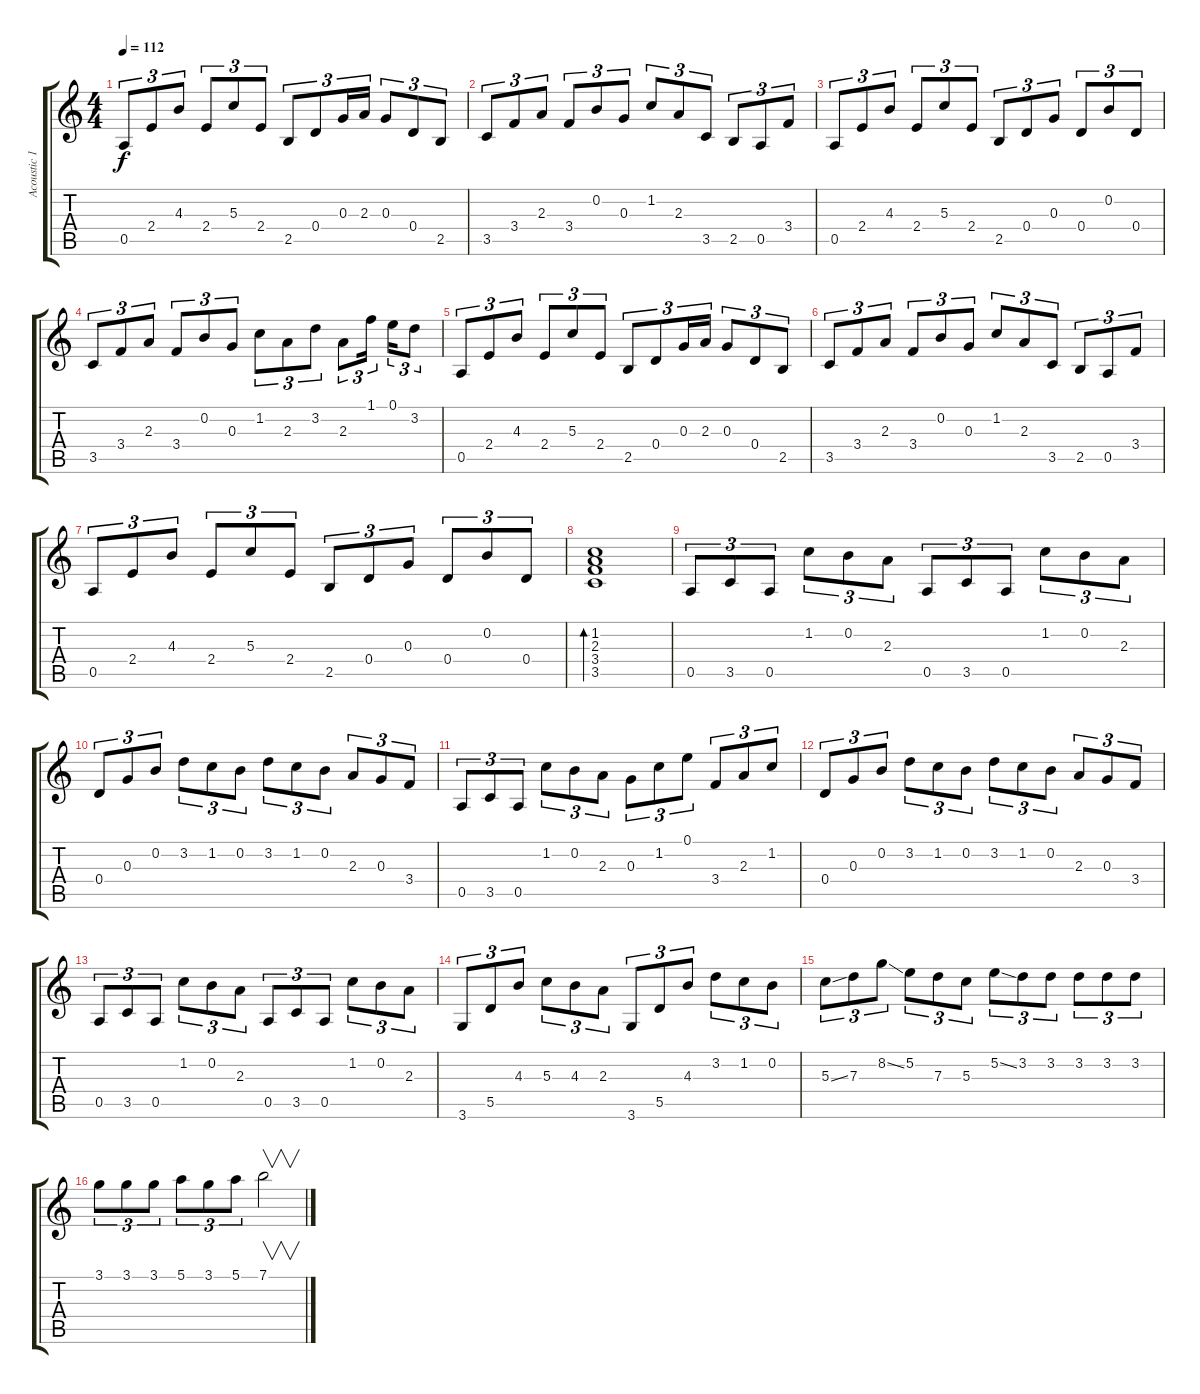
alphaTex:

\track ("Acoustic 1" "Acoustic 1") {instrument acousticguitarsteel}
\staff {score tabs}
\tuning (E4 B3 G3 D3 A2 E2) {hide}
\ts (4 4)
\tempo 112
\clef g2
\ks c
0.5.8{tu (3 2) dy f instrument acousticguitarsteel} 2.4.8{tu (3 2)} 4.3.8{tu (3 2)} 2.4.8{tu (3 2)} 5.3.8{tu (3 2)} 2.4.8{tu (3 2)} 2.5.8{tu (3 2)} 0.4.8{tu (3 2)} 0.3.16{tu (3 2)} 2.3.16{tu (3 2)} 0.3.8{tu (3 2)} 0.4.8{tu (3 2)} 2.5.8{tu (3 2)} |
3.5.8{tu (3 2)} 3.4.8{tu (3 2)} 2.3.8{tu (3 2)} 3.4.8{tu (3 2)} 0.2.8{tu (3 2)} 0.3.8{tu (3 2)} 1.2.8{tu (3 2)} 2.3.8{tu (3 2)} 3.5.8{tu (3 2)} 2.5.8{tu (3 2)} 0.5.8{tu (3 2)} 3.4.8{tu (3 2)} |
0.5.8{tu (3 2)} 2.4.8{tu (3 2)} 4.3.8{tu (3 2)} 2.4.8{tu (3 2)} 5.3.8{tu (3 2)} 2.4.8{tu (3 2)} 2.5.8{tu (3 2)} 0.4.8{tu (3 2)} 0.3.8{tu (3 2)} 0.4.8{tu (3 2)} 0.2.8{tu (3 2)} 0.4.8{tu (3 2)} |
3.5.8{tu (3 2)} 3.4.8{tu (3 2)} 2.3.8{tu (3 2)} 3.4.8{tu (3 2)} 0.2.8{tu (3 2)} 0.3.8{tu (3 2)} 1.2.8{tu (3 2)} 2.3.8{tu (3 2)} 3.2.8{tu (3 2)} 2.3.8{tu (3 2)} 1.1.16{tu (3 2)} 0.1.16{tu (3 2)} 3.2.8{tu (3 2)} |
0.5.8{tu (3 2)} 2.4.8{tu (3 2)} 4.3.8{tu (3 2)} 2.4.8{tu (3 2)} 5.3.8{tu (3 2)} 2.4.8{tu (3 2)} 2.5.8{tu (3 2)} 0.4.8{tu (3 2)} 0.3.16{tu (3 2)} 2.3.16{tu (3 2)} 0.3.8{tu (3 2)} 0.4.8{tu (3 2)} 2.5.8{tu (3 2)} |
3.5.8{tu (3 2)} 3.4.8{tu (3 2)} 2.3.8{tu (3 2)} 3.4.8{tu (3 2)} 0.2.8{tu (3 2)} 0.3.8{tu (3 2)} 1.2.8{tu (3 2)} 2.3.8{tu (3 2)} 3.5.8{tu (3 2)} 2.5.8{tu (3 2)} 0.5.8{tu (3 2)} 3.4.8{tu (3 2)} |
0.5.8{tu (3 2)} 2.4.8{tu (3 2)} 4.3.8{tu (3 2)} 2.4.8{tu (3 2)} 5.3.8{tu (3 2)} 2.4.8{tu (3 2)} 2.5.8{tu (3 2)} 0.4.8{tu (3 2)} 0.3.8{tu (3 2)} 0.4.8{tu (3 2)} 0.2.8{tu (3 2)} 0.4.8{tu (3 2)} |
(1.2 2.3 3.4 3.5).1{bd 240} |
0.5.8{tu (3 2)} 3.5.8{tu (3 2)} 0.5.8{tu (3 2)} 1.2.8{tu (3 2)} 0.2.8{tu (3 2)} 2.3.8{tu (3 2)} 0.5.8{tu (3 2)} 3.5.8{tu (3 2)} 0.5.8{tu (3 2)} 1.2.8{tu (3 2)} 0.2.8{tu (3 2)} 2.3.8{tu (3 2)} |
0.4.8{tu (3 2)} 0.3.8{tu (3 2)} 0.2.8{tu (3 2)} 3.2.8{tu (3 2)} 1.2.8{tu (3 2)} 0.2.8{tu (3 2)} 3.2.8{tu (3 2)} 1.2.8{tu (3 2)} 0.2.8{tu (3 2)} 2.3.8{tu (3 2)} 0.3.8{tu (3 2)} 3.4.8{tu (3 2)} |
0.5.8{tu (3 2)} 3.5.8{tu (3 2)} 0.5.8{tu (3 2)} 1.2.8{tu (3 2)} 0.2.8{tu (3 2)} 2.3.8{tu (3 2)} 0.3.8{tu (3 2)} 1.2.8{tu (3 2)} 0.1.8{tu (3 2)} 3.4.8{tu (3 2)} 2.3.8{tu (3 2)} 1.2.8{tu (3 2)} |
0.4.8{tu (3 2)} 0.3.8{tu (3 2)} 0.2.8{tu (3 2)} 3.2.8{tu (3 2)} 1.2.8{tu (3 2)} 0.2.8{tu (3 2)} 3.2.8{tu (3 2)} 1.2.8{tu (3 2)} 0.2.8{tu (3 2)} 2.3.8{tu (3 2)} 0.3.8{tu (3 2)} 3.4.8{tu (3 2)} |
0.5.8{tu (3 2)} 3.5.8{tu (3 2)} 0.5.8{tu (3 2)} 1.2.8{tu (3 2)} 0.2.8{tu (3 2)} 2.3.8{tu (3 2)} 0.5.8{tu (3 2)} 3.5.8{tu (3 2)} 0.5.8{tu (3 2)} 1.2.8{tu (3 2)} 0.2.8{tu (3 2)} 2.3.8{tu (3 2)} |
3.6.8{tu (3 2)} 5.5.8{tu (3 2)} 4.3.8{tu (3 2)} 5.3.8{tu (3 2)} 4.3.8{tu (3 2)} 2.3.8{tu (3 2)} 3.6.8{tu (3 2)} 5.5.8{tu (3 2)} 4.3.8{tu (3 2)} 3.2.8{tu (3 2)} 1.2.8{tu (3 2)} 0.2.8{tu (3 2)} |
5.3{ss}.8{tu (3 2)} 7.3.8{tu (3 2)} 8.2{ss}.8{tu (3 2)} 5.2.8{tu (3 2)} 7.3.8{tu (3 2)} 5.3.8{tu (3 2)} 5.2{ss}.8{tu (3 2)} 3.2.8{tu (3 2)} 3.2.8{tu (3 2)} 3.2.8{tu (3 2)} 3.2.8{tu (3 2)} 3.2.8{tu (3 2)} |
3.1.8{tu (3 2)} 3.1.8{tu (3 2)} 3.1.8{tu (3 2)} 5.1.8{tu (3 2)} 3.1.8{tu (3 2)} 5.1.8{tu (3 2)} 7.1.2{v}
